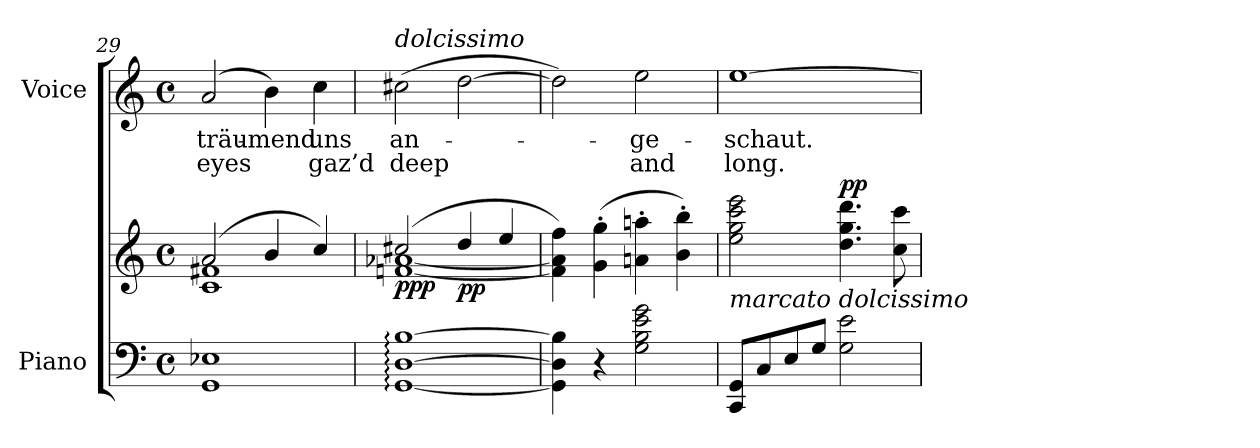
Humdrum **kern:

**kern	**kern	**dynam	**kern	**text	**text
*part2	*part2	*part2	*part1	*part1	*part1
*staff3	*staff2	*staff2/3	*staff1	*staff1	*staff1
*I"Piano	*	*	*I"Voice	*	*
*I'Pno	*	*	*	*	*
*clefF4	*clefG2	*	*clefG2	*	*
*k[]	*k[]	*	*k[]	*	*
*M4/4	*M4/4	*	*M4/4	*	*
*met(c)	*met(c)	*	*met(c)	*	*
=29	=29	=29	=29	=29	=29
*	*^	*	*	*	*
!	!	!	!	!	!LO:LY:b	!LO:LY:b
1GG 1E-X	(>2a/	1c 1f#X	.	(<2a/	träu-	eyes
!	!	!	!	!	!LO:LY:b	!
.	4b/	.	.	4b\)	-mend	.
!	!	!	!	!	!LO:LY:b	!LO:LY:b
.	4cc/)	.	.	4cc\	uns	gaz’d
=30	=30	=30	=30	=30	=30	=30
!	!	!	!	!LO:TX:a:i:t=dolcissimo	!	!
!	!	!	!LO:DY:b	!	!LO:LY:b	!LO:LY:b
[1GG: [1D: [1B:	(>2cc#X/	[1fn [1a-X	ppp	(>2cc#X\	an-	deep
!	!	!	!LO:DY:b	!	!	!
.	4dd/	.	pp	[2dd\	.	.
.	4ee/	.	.	.	.	.
*	*v	*v	*	*	*	*
=31	=31	=31	=31	=31	=31
4GG\] 4D\] 4B\]	4f\] 4a-\] 4ff\)	.	2dd\])	.	.
4r	(>4g\' 4gg\'	.	.	.	.
!	!	!	!	!LO:LY:b	!LO:LY:b
2G\ 2B\ 2e\ 2g\	4an\' 4aan\'	.	2ee\	-ge-	and
.	4b\' 4bb\')	.	.	.	.
!!LO:LB:g=z
=32	=32	=32	=32	=32	=32
!	!LO:TX:b:i:t=marcato dolcissimo	!	!	!	!
!	!	!	!	!LO:LY:b	!LO:LY:b
*	*	*	*^	*	*
8CC/ 8GG/L	2ee\ 2gg\ 2ccc\ 2eee\	.	[1ee	2ryy	-schaut.	long.
8C/	.	.	.	.	.	.
8E/	.	.	.	.	.	.
8G/J	.	.	.	.	.	.
!	!	!LO:DY:a	!	!	!	!
2G\ 2e\	4.dd\ 4.gg\ 4.ddd\	pp	.	2ryy	.	.
.	8cc\ 8ccc\	.	.	.	.	.
*	*	*	*v	*v	*	*
=	=	=	=	=	=
*-	*-	*-	*-	*-	*-
